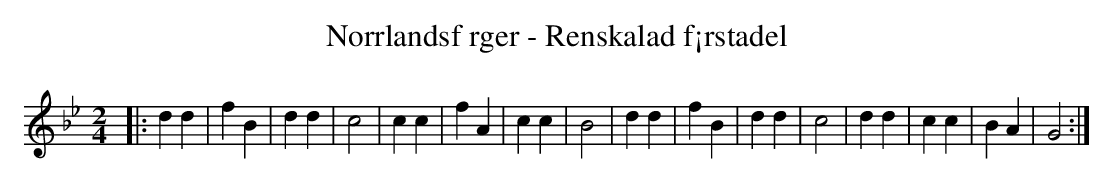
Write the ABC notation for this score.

X:1
T:Norrlandsf rger - Renskalad f¡rstadel
M:2/4
L:1/4
K:Bb
|: dd | fB | dd | c2 | cc | fA | cc | B2 | dd | fB | dd | c2 | dd | cc | BA | G2 :|
